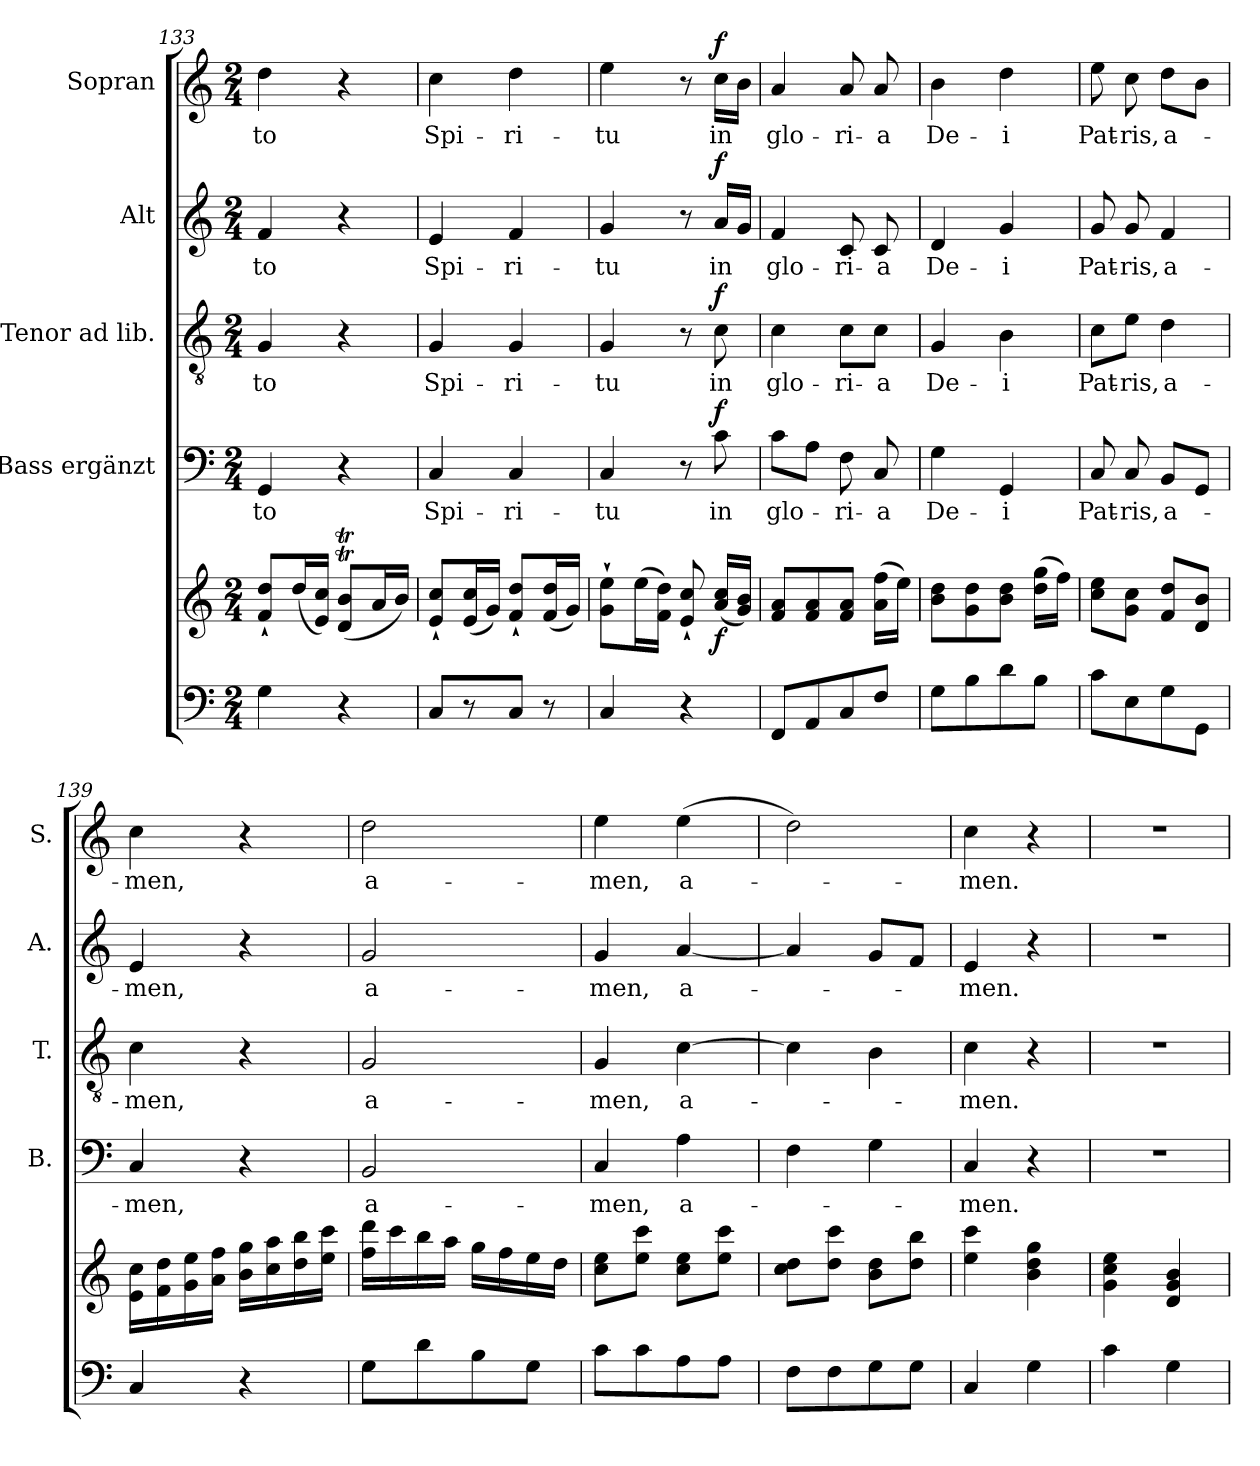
**kern	**kern	**dynam	**kern	**text	**dynam	**kern	**text	**dynam	**kern	**text	**dynam	**kern	**text	**dynam
*part5	*part5	*part5	*part4	*part4	*part4	*part3	*part3	*part3	*part2	*part2	*part2	*part1	*part1	*part1
*staff6	*staff5	*staff5/6	*staff4	*staff4	*staff4	*staff3	*staff3	*staff3	*staff2	*staff2	*staff2	*staff1	*staff1	*staff1
*	*	*	*I"Bass ergänzt	*	*	*I"Tenor ad lib.	*	*	*I"Alt	*	*	*I"Sopran	*	*
*	*	*	*I'B.	*	*	*I'T.	*	*	*I'A.	*	*	*I'S.	*	*
!!LO:PB:g=z
*clefF4	*clefG2	*	*clefF4	*	*	*clefGv2	*	*	*clefG2	*	*	*clefG2	*	*
*k[]	*k[]	*	*k[]	*	*	*k[]	*	*	*k[]	*	*	*k[]	*	*
*C:	*C:	*	*C:	*	*	*C:	*	*	*C:	*	*	*C:	*	*
*M2/4	*M2/4	*	*M2/4	*	*	*M2/4	*	*	*M2/4	*	*	*M2/4	*	*
=133	=133	=133	=133	=133	=133	=133	=133	=133	=133	=133	=133	=133	=133	=133
!	!	!	!	!LO:LY:b	!	!	!LO:LY:b	!	!	!LO:LY:b	!	!	!LO:LY:b	!
4G\	8f/`< 8dd/`<L	.	4GG/	-to	.	4G/	-to	.	4f/	-to	.	4dd\	-to	.
.	(<16dd/L	.	.	.	.	.	.	.	.	.	.	.	.	.
.	16e/ 16cc/JJ)	.	.	.	.	.	.	.	.	.	.	.	.	.
4r	(<8d/T 8b/TL	.	4r	.	.	4r	.	.	4r	.	.	4r	.	.
.	16a/L	.	.	.	.	.	.	.	.	.	.	.	.	.
.	16b/JJ)	.	.	.	.	.	.	.	.	.	.	.	.	.
=134	=134	=134	=134	=134	=134	=134	=134	=134	=134	=134	=134	=134	=134	=134
!	!	!	!	!LO:LY:b	!	!	!LO:LY:b	!	!	!LO:LY:b	!	!	!LO:LY:b	!
8C/L	8e/`< 8cc/`<L	.	4C/	Spi-	.	4G/	Spi-	.	4e/	Spi-	.	4cc\	Spi-	.
8r	(<16e/ 16cc/L	.	.	.	.	.	.	.	.	.	.	.	.	.
.	16g/JJ)	.	.	.	.	.	.	.	.	.	.	.	.	.
!	!	!	!	!LO:LY:b	!	!	!LO:LY:b	!	!	!LO:LY:b	!	!	!LO:LY:b	!
8C/J	8f/`< 8dd/`<L	.	4C/	-ri-	.	4G/	-ri-	.	4f/	-ri-	.	4dd\	-ri-	.
8r	(<16f/ 16dd/L	.	.	.	.	.	.	.	.	.	.	.	.	.
.	16g/JJ)	.	.	.	.	.	.	.	.	.	.	.	.	.
=135	=135	=135	=135	=135	=135	=135	=135	=135	=135	=135	=135	=135	=135	=135
!	!	!	!	!LO:LY:b	!	!	!LO:LY:b	!	!	!LO:LY:b	!	!	!LO:LY:b	!
4C/	8g\`> 8ee\`>L	.	4C/	-tu	.	4G/	-tu	.	4g/	-tu	.	4ee\	-tu	.
.	(>16ee\L	.	.	.	.	.	.	.	.	.	.	.	.	.
.	16f\ 16dd\JJ)	.	.	.	.	.	.	.	.	.	.	.	.	.
4r	8e/`< 8cc/`<	.	8r	.	.	8r	.	.	8r	.	.	8r	.	.
!	!	!LO:DY:b	!	!LO:LY:b	!LO:DY:a	!	!LO:LY:b	!LO:DY:a	!	!LO:LY:b	!LO:DY:a	!	!LO:LY:b	!LO:DY:a
.	(<16a/ 16cc/LL	f	8c\	in	f	8c\	in	f	16a/LL	in	f	16cc\LL	in	f
.	16g/ 16b/JJ)	.	.	.	.	.	.	.	16g/JJ	.	.	16b\JJ	.	.
=136	=136	=136	=136	=136	=136	=136	=136	=136	=136	=136	=136	=136	=136	=136
!	!	!	!	!LO:LY:b	!	!	!LO:LY:b	!	!	!LO:LY:b	!	!	!LO:LY:b	!
8FF/L	8f/ 8a/L	.	8c\L	glo-	.	4c\	glo-	.	4f/	glo-	.	4a/	glo-	.
8AA/	8f/ 8a/	.	8A\J	.	.	.	.	.	.	.	.	.	.	.
!	!	!	!	!LO:LY:b	!	!	!LO:LY:b	!	!	!LO:LY:b	!	!	!LO:LY:b	!
8C/	8f/ 8a/J	.	8F\	-ri-	.	8c\L	-ri-	.	8c/	-ri-	.	8a/	-ri-	.
!	!	!	!	!LO:LY:b	!	!	!LO:LY:b	!	!	!LO:LY:b	!	!	!LO:LY:b	!
8F/J	(>16a\ 16ff\LL	.	8C/	-a	.	8c\J	-a	.	8c/	-a	.	8a/	-a	.
.	16ee\JJ)	.	.	.	.	.	.	.	.	.	.	.	.	.
=137	=137	=137	=137	=137	=137	=137	=137	=137	=137	=137	=137	=137	=137	=137
!	!	!	!	!LO:LY:b	!	!	!LO:LY:b	!	!	!LO:LY:b	!	!	!LO:LY:b	!
8G\L	8b\ 8dd\L	.	4G\	De-	.	4G/	De-	.	4d/	De-	.	4b\	De-	.
8B\	8g\ 8dd\	.	.	.	.	.	.	.	.	.	.	.	.	.
!	!	!	!	!LO:LY:b	!	!	!LO:LY:b	!	!	!LO:LY:b	!	!	!LO:LY:b	!
8d\	8b\ 8dd\J	.	4GG/	-i	.	4B\	-i	.	4g/	-i	.	4dd\	-i	.
8B\J	(>16dd\ 16gg\LL	.	.	.	.	.	.	.	.	.	.	.	.	.
.	16ff\JJ)	.	.	.	.	.	.	.	.	.	.	.	.	.
=138	=138	=138	=138	=138	=138	=138	=138	=138	=138	=138	=138	=138	=138	=138
!	!	!	!	!LO:LY:b	!	!	!LO:LY:b	!	!	!LO:LY:b	!	!	!LO:LY:b	!
8c\L	8cc\ 8ee\L	.	8C/	Pat-	.	8c\L	Pat-	.	8g/	Pat-	.	8ee\	Pat-	.
!	!	!	!	!LO:LY:b	!	!	!LO:LY:b	!	!	!LO:LY:b	!	!	!LO:LY:b	!
8E\	8g\ 8cc\J	.	8C/	-ris,	.	8e\J	-ris,	.	8g/	-ris,	.	8cc\	-ris,	.
!	!	!	!	!LO:LY:b	!	!	!LO:LY:b	!	!	!LO:LY:b	!	!	!LO:LY:b	!
8G\	8f/ 8dd/L	.	8BB/L	a-	.	4d\	a-	.	4f/	a-	.	8dd\L	a-	.
8GG\J	8d/ 8b/J	.	8GG/J	.	.	.	.	.	.	.	.	8b\J	.	.
=139	=139	=139	=139	=139	=139	=139	=139	=139	=139	=139	=139	=139	=139	=139
!	!	!	!	!LO:LY:b	!	!	!LO:LY:b	!	!	!LO:LY:b	!	!	!LO:LY:b	!
4C/	16e\ 16cc\LL	.	4C/	-men,	.	4c\	-men,	.	4e/	-men,	.	4cc\	-men,	.
.	16f\ 16dd\	.	.	.	.	.	.	.	.	.	.	.	.	.
.	16g\ 16ee\	.	.	.	.	.	.	.	.	.	.	.	.	.
.	16a\ 16ff\JJ	.	.	.	.	.	.	.	.	.	.	.	.	.
4r	16b\ 16gg\LL	.	4r	.	.	4r	.	.	4r	.	.	4r	.	.
.	16cc\ 16aa\	.	.	.	.	.	.	.	.	.	.	.	.	.
.	16dd\ 16bb\	.	.	.	.	.	.	.	.	.	.	.	.	.
.	16ee\ 16ccc\JJ	.	.	.	.	.	.	.	.	.	.	.	.	.
!!LO:LB:g=z
=140	=140	=140	=140	=140	=140	=140	=140	=140	=140	=140	=140	=140	=140	=140
!	!	!	!	!LO:LY:b	!	!	!LO:LY:b	!	!	!LO:LY:b	!	!	!LO:LY:b	!
8G\L	16ff\ 16ddd\LL	.	2BB/	a-	.	2G/	a-	.	2g/	a-	.	2dd\	a-	.
.	16ccc\	.	.	.	.	.	.	.	.	.	.	.	.	.
8d\	16bb\	.	.	.	.	.	.	.	.	.	.	.	.	.
.	16aa\JJ	.	.	.	.	.	.	.	.	.	.	.	.	.
8B\	16gg\LL	.	.	.	.	.	.	.	.	.	.	.	.	.
.	16ff\	.	.	.	.	.	.	.	.	.	.	.	.	.
8G\J	16ee\	.	.	.	.	.	.	.	.	.	.	.	.	.
.	16dd\JJ	.	.	.	.	.	.	.	.	.	.	.	.	.
=141	=141	=141	=141	=141	=141	=141	=141	=141	=141	=141	=141	=141	=141	=141
!	!	!	!	!LO:LY:b	!	!	!LO:LY:b	!	!	!LO:LY:b	!	!	!LO:LY:b	!
8c\L	8cc\ 8ee\L	.	4C/	-men,	.	4G/	-men,	.	4g/	-men,	.	4ee\	-men,	.
8c\	8ee\ 8ccc\J	.	.	.	.	.	.	.	.	.	.	.	.	.
!	!	!	!	!LO:LY:b	!	!	!LO:LY:b	!	!	!LO:LY:b	!	!	!LO:LY:b	!
8A\	8cc\ 8ee\L	.	4A\	a-	.	[4c\	a-	.	[4a/	a-	.	(>4ee\	a-	.
8A\J	8ee\ 8ccc\J	.	.	.	.	.	.	.	.	.	.	.	.	.
=142	=142	=142	=142	=142	=142	=142	=142	=142	=142	=142	=142	=142	=142	=142
8F\L	8cc\ 8dd\L	.	4F\	.	.	4c\]	.	.	4a/]	.	.	2dd\)	.	.
8F\	8dd\ 8ccc\J	.	.	.	.	.	.	.	.	.	.	.	.	.
8G\	8b\ 8dd\L	.	4G\	.	.	4B\	.	.	8g/L	.	.	.	.	.
8G\J	8dd\ 8bb\J	.	.	.	.	.	.	.	8f/J	.	.	.	.	.
=143	=143	=143	=143	=143	=143	=143	=143	=143	=143	=143	=143	=143	=143	=143
!	!	!	!	!LO:LY:b	!	!	!LO:LY:b	!	!	!LO:LY:b	!	!	!LO:LY:b	!
4C/	4ee\ 4ccc\	.	4C/	-men.	.	4c\	-men.	.	4e/	-men.	.	4cc\	-men.	.
4G\	4b\ 4dd\ 4gg\	.	4r	.	.	4r	.	.	4r	.	.	4r	.	.
=144	=144	=144	=144	=144	=144	=144	=144	=144	=144	=144	=144	=144	=144	=144
4c\	4g\ 4cc\ 4ee\	.	2r	.	.	2r	.	.	2r	.	.	2r	.	.
4G\	4d/ 4g/ 4b/	.	.	.	.	.	.	.	.	.	.	.	.	.
=	=	=	=	=	=	=	=	=	=	=	=	=	=	=
*-	*-	*-	*-	*-	*-	*-	*-	*-	*-	*-	*-	*-	*-	*-
